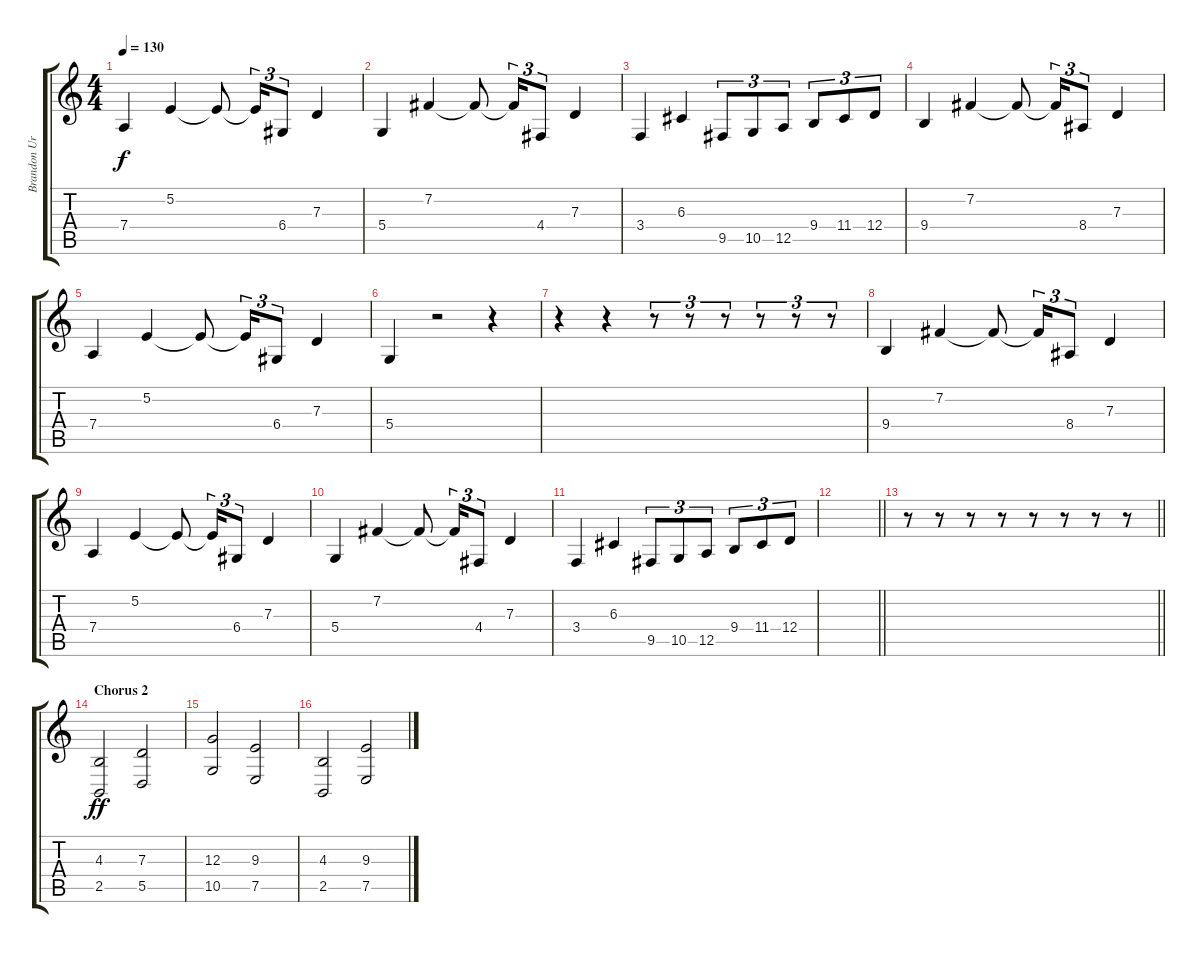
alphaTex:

\track ("Brandon Urie (Keyboard)" "Brandon Ur") {instrument accordion}
\staff {score tabs}
\tuning (E4 B3 G3 D3 A2 E2) {hide}
\ts (4 4)
\tempo 130
\clef g2
\ks c
7.4.4{dy f} 5.2.4 5.2{t}.8 5.2{t}.16{tu (3 2)} 6.4.8{tu (3 2)} 7.3.4 |
5.4.4 7.2.4 7.2{t}.8 7.2{t}.16{tu (3 2)} 4.4.8{tu (3 2)} 7.3.4 |
3.4.4 6.3.4 9.5.8{tu (3 2)} 10.5.8{tu (3 2)} 12.5.8{tu (3 2)} 9.4.8{tu (3 2)} 11.4.8{tu (3 2)} 12.4.8{tu (3 2)} |
9.4.4 7.2.4 7.2{t}.8 7.2{t}.16{tu (3 2)} 8.4.8{tu (3 2)} 7.3.4 |
7.4.4 5.2.4 5.2{t}.8 5.2{t}.16{tu (3 2)} 6.4.8{tu (3 2)} 7.3.4 |
5.4.4 r.2 r.4 |
r.4 r.4 r.8{tu (3 2)} r.8{tu (3 2)} r.8{tu (3 2)} r.8{tu (3 2)} r.8{tu (3 2)} r.8{tu (3 2)} |
9.4.4 7.2.4 7.2{t}.8 7.2{t}.16{tu (3 2)} 8.4.8{tu (3 2)} 7.3.4 |
7.4.4 5.2.4 5.2{t}.8 5.2{t}.16{tu (3 2)} 6.4.8{tu (3 2)} 7.3.4 |
5.4.4 7.2.4 7.2{t}.8 7.2{t}.16{tu (3 2)} 4.4.8{tu (3 2)} 7.3.4 |
3.4.4 6.3.4 9.5.8{tu (3 2)} 10.5.8{tu (3 2)} 12.5.8{tu (3 2)} 9.4.8{tu (3 2)} 11.4.8{tu (3 2)} 12.4.8{tu (3 2)} |
\barLineRight lightlight
|
\barLineRight lightlight
r.8 r.8 r.8 r.8 r.8 r.8 r.8 r.8 |
\section ("" "Chorus 2")
(4.3 2.5).2{dy ff} (7.3 5.5).2 |
(12.3 10.5).2 (9.3 7.5).2 |
(4.3 2.5).2 (9.3 7.5).2
